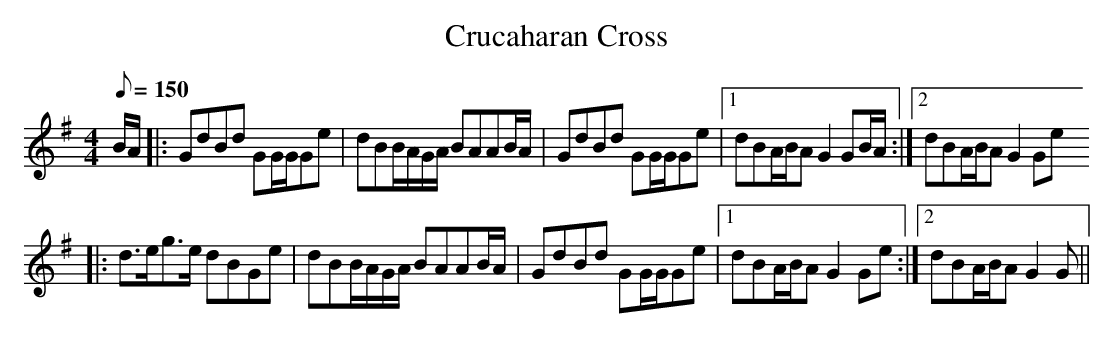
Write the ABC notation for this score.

X:1
T:Crucaharan Cross
M:4/4
L:1/8
Q:150
K:G
B/A/|:GdBd GG/G/Ge|dBB/A/G/A/ BAAB/A/|GdBd GG/G/Ge|1 dBA/B/A G2GB/A/:|2 dBA/B/A G2Ge !
|:d>eg>e dBGe|dBB/A/G/A/ BAAB/A/|GdBd GG/G/Ge|1 dBA/B/A G2Ge:|2 dBA/B/A G2G||!
